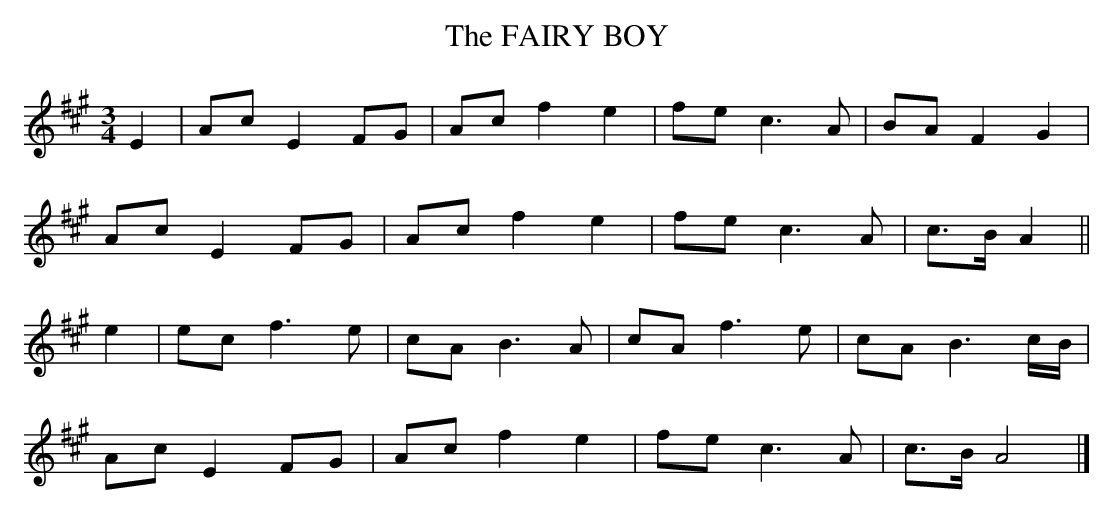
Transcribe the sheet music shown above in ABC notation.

X:1
T:FAIRY BOY, The
Y:"moderate"
M:3/4
L:1/8
K:A
E2|Ac E2FG|Ac f2e2|fe c3A|BA F2G2|
Ac E2FG|Ac f2e2|fe c3A|c>B A2||
e2|ec f3e|cA B3A|cA f3e|cA B3c/B/|
Ac E2FG|Ac f2e2|fe c3A|c>B A4|]
